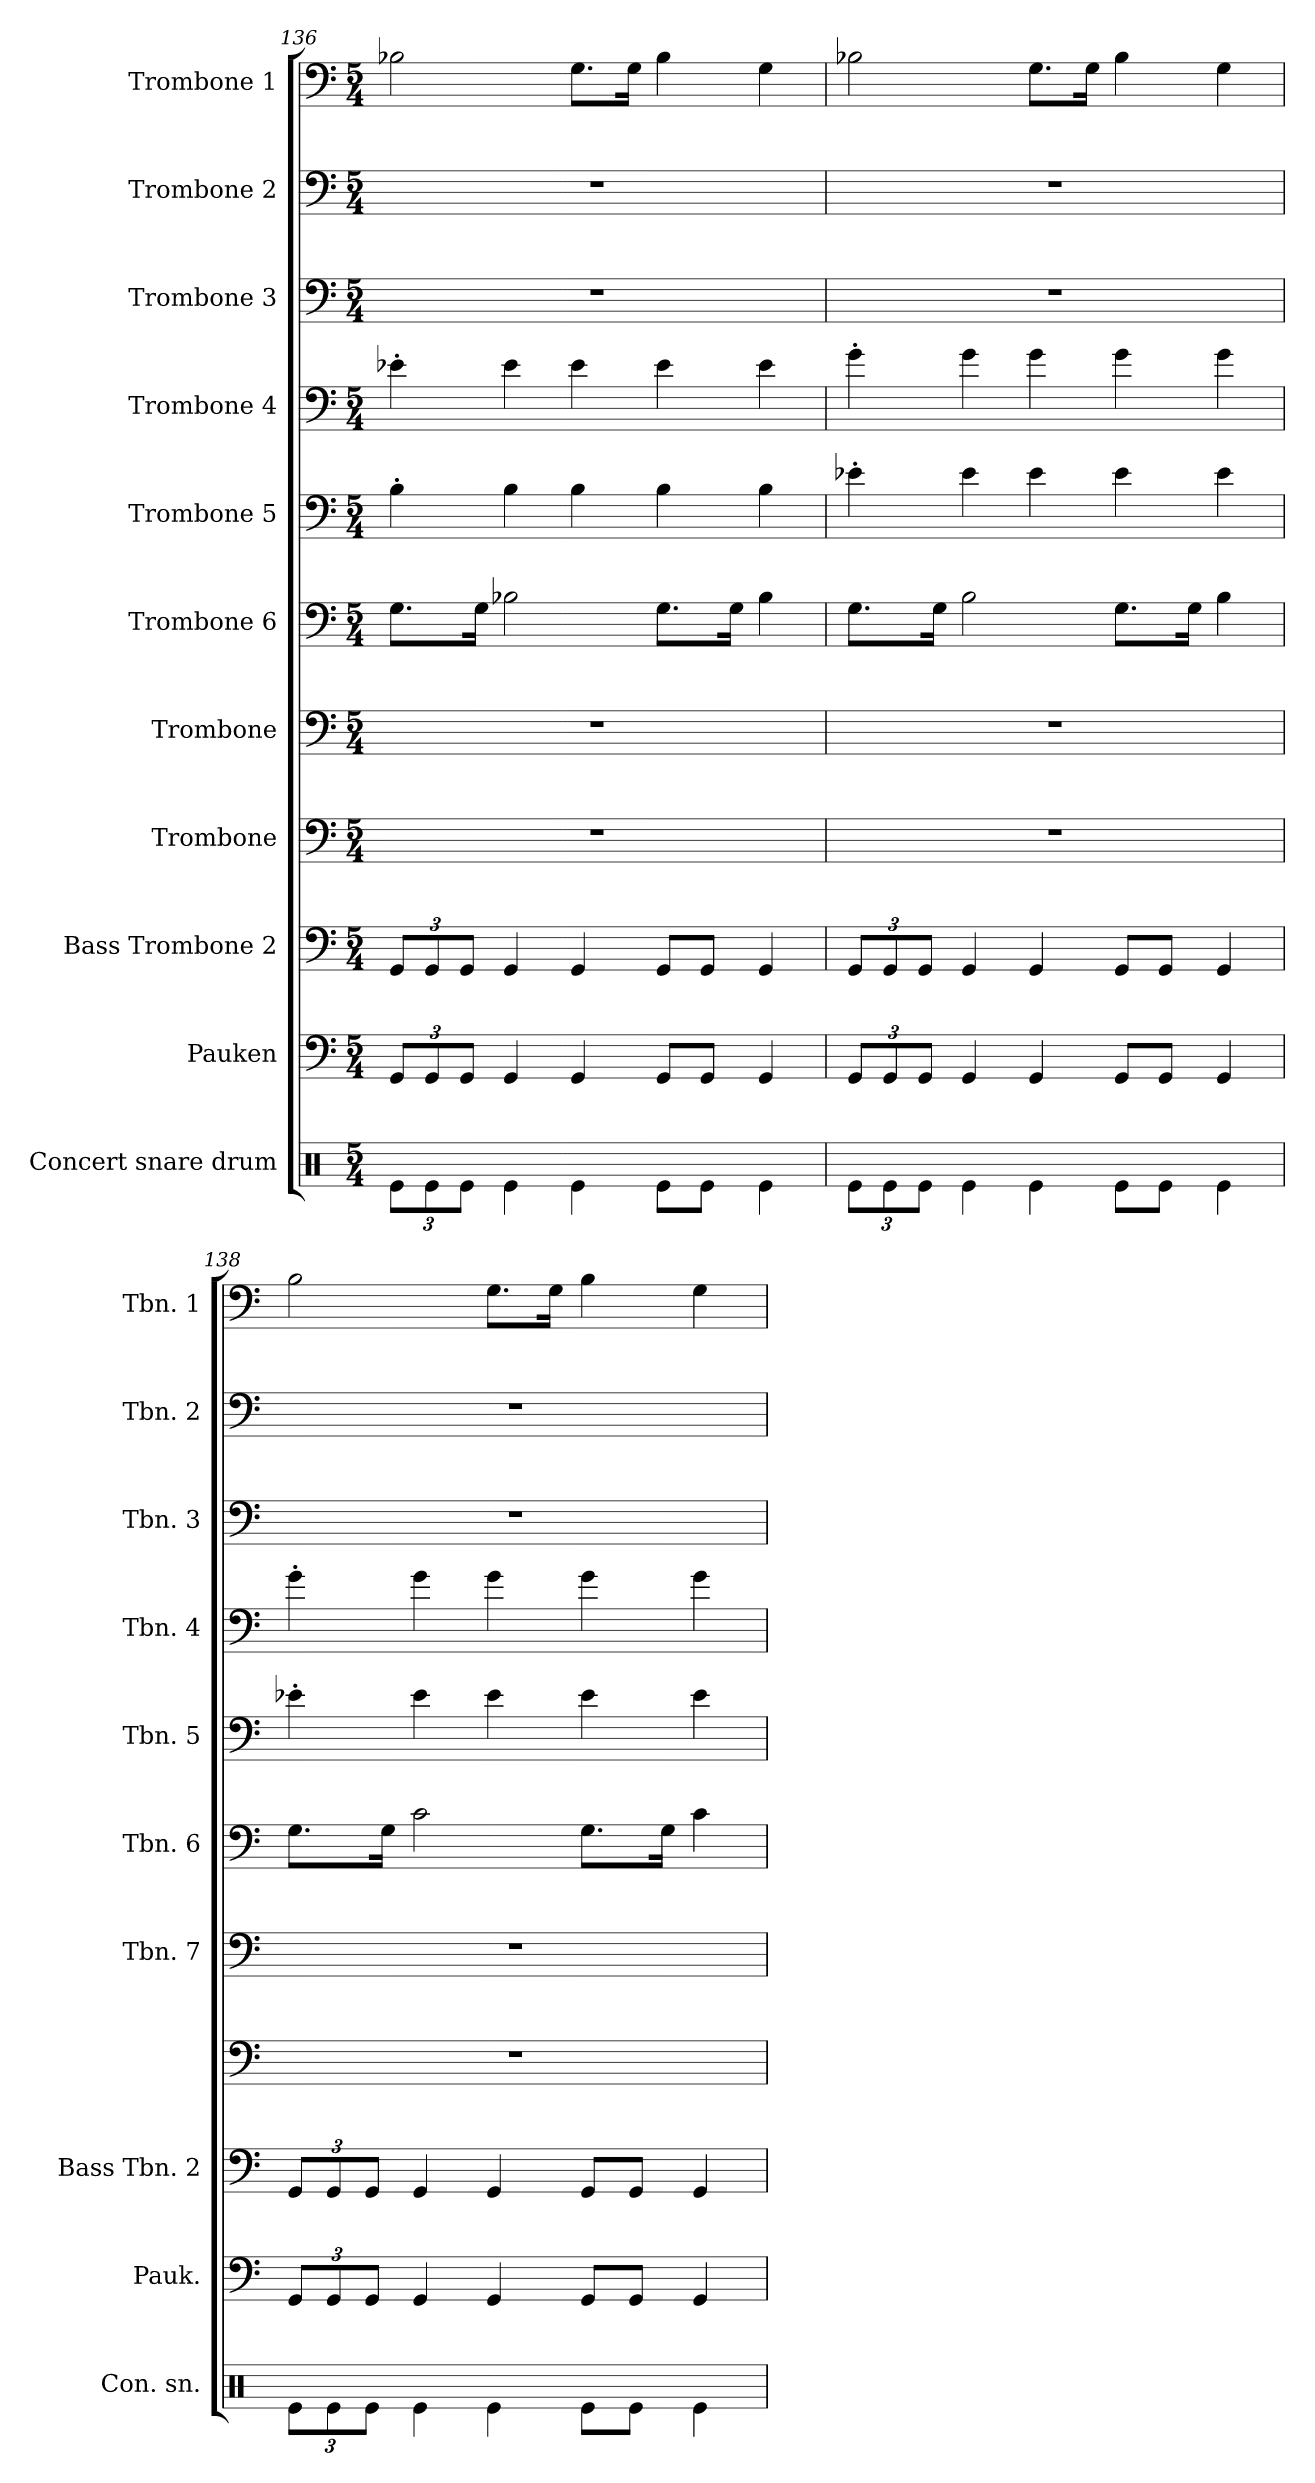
**kern	**kern	**kern	**kern	**kern	**kern	**kern	**kern	**kern	**kern	**kern
*part11	*part10	*part9	*part8	*part7	*part6	*part5	*part4	*part3	*part2	*part1
*staff11	*staff10	*staff9	*staff8	*staff7	*staff6	*staff5	*staff4	*staff3	*staff2	*staff1
*I"Concert snare drum	*I"Pauken	*I"Bass Trombone 2	*I"Trombone	*I"Trombone	*I"Trombone 6	*I"Trombone 5	*I"Trombone 4	*I"Trombone 3	*I"Trombone 2	*I"Trombone 1
*I'Con. sn.	*I'Pauk.	*I'Bass Tbn. 2	*	*I'Tbn. 7	*I'Tbn. 6	*I'Tbn. 5	*I'Tbn. 4	*I'Tbn. 3	*I'Tbn. 2	*I'Tbn. 1
!!LO:PB:g=z
*clefX	*clefF4	*clefF4	*clefF4	*clefF4	*clefF4	*clefF4	*clefF4	*clefF4	*clefF4	*clefF4
*k[]	*k[]	*k[]	*k[]	*k[]	*k[]	*k[]	*k[]	*k[]	*k[]	*k[]
*M5/4	*M5/4	*M5/4	*M5/4	*M5/4	*M5/4	*M5/4	*M5/4	*M5/4	*M5/4	*M5/4
*Xbrackettup	*Xbrackettup	*Xbrackettup	*	*	*	*	*	*	*	*
=136	=136	=136	=136	=136	=136	=136	=136	=136	=136	=136
12Re\L	12GG/L	12GG/L	4%5r	4%5r	8.G\L	4B'\	4e-X'\	4%5r	4%5r	2B-X\
12Re\	12GG/	12GG/	.	.	.	.	.	.	.	.
12Re\J	12GG/J	12GG/J	.	.	.	.	.	.	.	.
.	.	.	.	.	16G\Jk	.	.	.	.	.
4Re\	4GG/	4GG/	.	.	2B-X\	4B\	4e-\	.	.	.
4Re\	4GG/	4GG/	.	.	.	4B\	4e-\	.	.	8.G\L
.	.	.	.	.	.	.	.	.	.	16G\Jk
8Re\L	8GG/L	8GG/L	.	.	8.G\L	4B\	4e-\	.	.	4B-\
8Re\J	8GG/J	8GG/J	.	.	.	.	.	.	.	.
.	.	.	.	.	16G\Jk	.	.	.	.	.
4Re\	4GG/	4GG/	.	.	4B-\	4B\	4e-\	.	.	4G\
=137	=137	=137	=137	=137	=137	=137	=137	=137	=137	=137
12Re\L	12GG/L	12GG/L	4%5r	4%5r	8.G\L	4e-X'\	4g'\	4%5r	4%5r	2B-X\
12Re\	12GG/	12GG/	.	.	.	.	.	.	.	.
12Re\J	12GG/J	12GG/J	.	.	.	.	.	.	.	.
.	.	.	.	.	16G\Jk	.	.	.	.	.
4Re\	4GG/	4GG/	.	.	2B\	4e-\	4g\	.	.	.
4Re\	4GG/	4GG/	.	.	.	4e-\	4g\	.	.	8.G\L
.	.	.	.	.	.	.	.	.	.	16G\Jk
8Re\L	8GG/L	8GG/L	.	.	8.G\L	4e-\	4g\	.	.	4B-\
8Re\J	8GG/J	8GG/J	.	.	.	.	.	.	.	.
.	.	.	.	.	16G\Jk	.	.	.	.	.
4Re\	4GG/	4GG/	.	.	4B\	4e-\	4g\	.	.	4G\
=138	=138	=138	=138	=138	=138	=138	=138	=138	=138	=138
12Re\L	12GG/L	12GG/L	4%5r	4%5r	8.G\L	4e-X'\	4g'\	4%5r	4%5r	2B\
12Re\	12GG/	12GG/	.	.	.	.	.	.	.	.
12Re\J	12GG/J	12GG/J	.	.	.	.	.	.	.	.
.	.	.	.	.	16G\Jk	.	.	.	.	.
4Re\	4GG/	4GG/	.	.	2c\	4e-\	4g\	.	.	.
4Re\	4GG/	4GG/	.	.	.	4e-\	4g\	.	.	8.G\L
.	.	.	.	.	.	.	.	.	.	16G\Jk
8Re\L	8GG/L	8GG/L	.	.	8.G\L	4e-\	4g\	.	.	4B\
8Re\J	8GG/J	8GG/J	.	.	.	.	.	.	.	.
.	.	.	.	.	16G\Jk	.	.	.	.	.
4Re\	4GG/	4GG/	.	.	4c\	4e-\	4g\	.	.	4G\
=	=	=	=	=	=	=	=	=	=	=
*-	*-	*-	*-	*-	*-	*-	*-	*-	*-	*-
